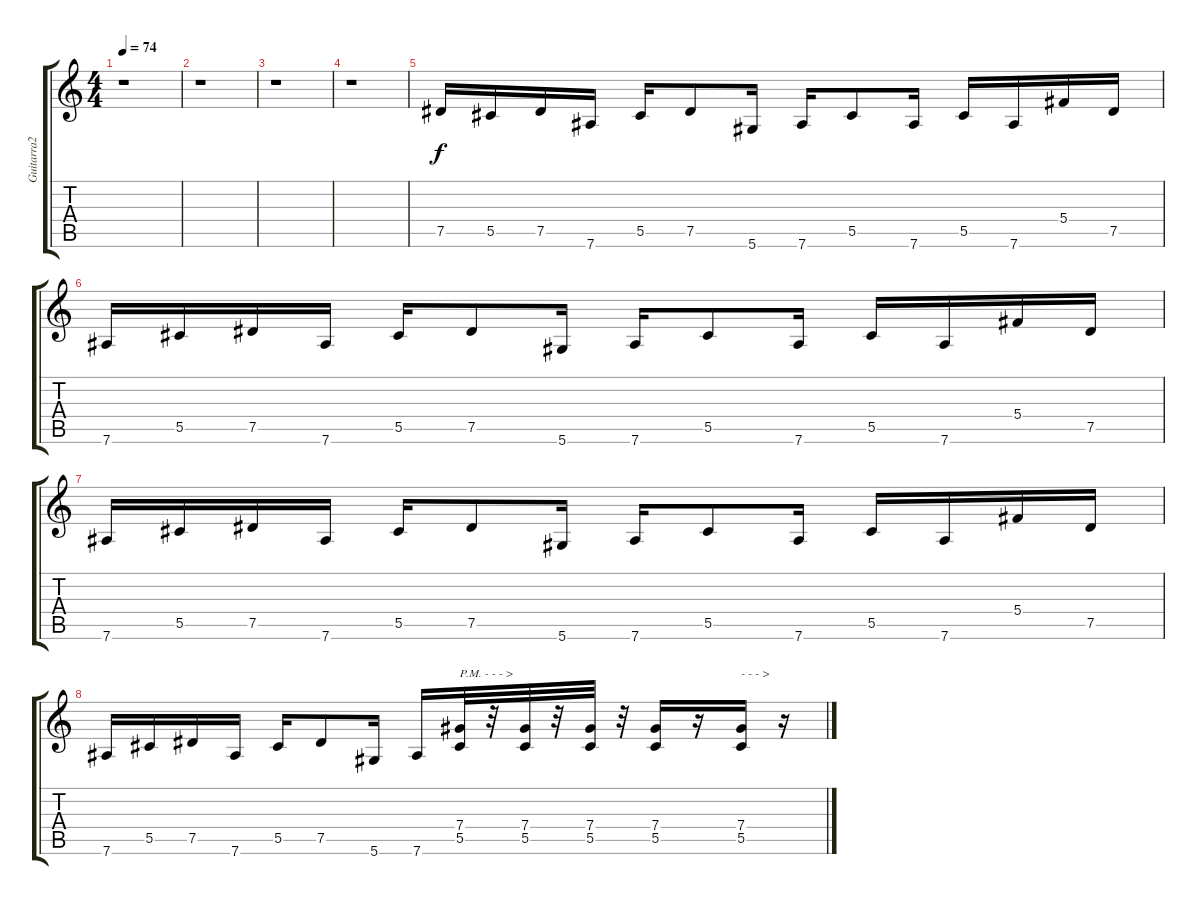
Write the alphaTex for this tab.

\track ("Guitarra2" "Guitarra2") {instrument overdrivenguitar}
\staff {score tabs}
\tuning (Eb4 Bb3 Gb3 Db3 Ab2 Eb2) {hide}
\ts (4 4)
\tempo 74
\clef g2
\ks c
r.1{dy f} |
r.1 |
r.1 |
r.1 |
7.5.16 5.5.16 7.5.16 7.6.16 5.5.16 7.5.8 5.6.16 7.6.16 5.5.8 7.6.16 5.5.16 7.6.16 5.4.16 7.5.16 |
7.6.16 5.5.16 7.5.16 7.6.16 5.5.16 7.5.8 5.6.16 7.6.16 5.5.8 7.6.16 5.5.16 7.6.16 5.4.16 7.5.16 |
7.6.16 5.5.16 7.5.16 7.6.16 5.5.16 7.5.8 5.6.16 7.6.16 5.5.8 7.6.16 5.5.16 7.6.16 5.4.16 7.5.16 |
7.6.16 5.5.16 7.5.16 7.6.16 5.5.16 7.5.8 5.6.16 7.6.16 (7.4 5.5).32{txt "P.M. - - - >"} r.32 (7.4 5.5).32 r.32 (7.4 5.5).32 r.32 (7.4 5.5).16 r.16 (7.4 5.5).16{txt "- - - >"} r.16
